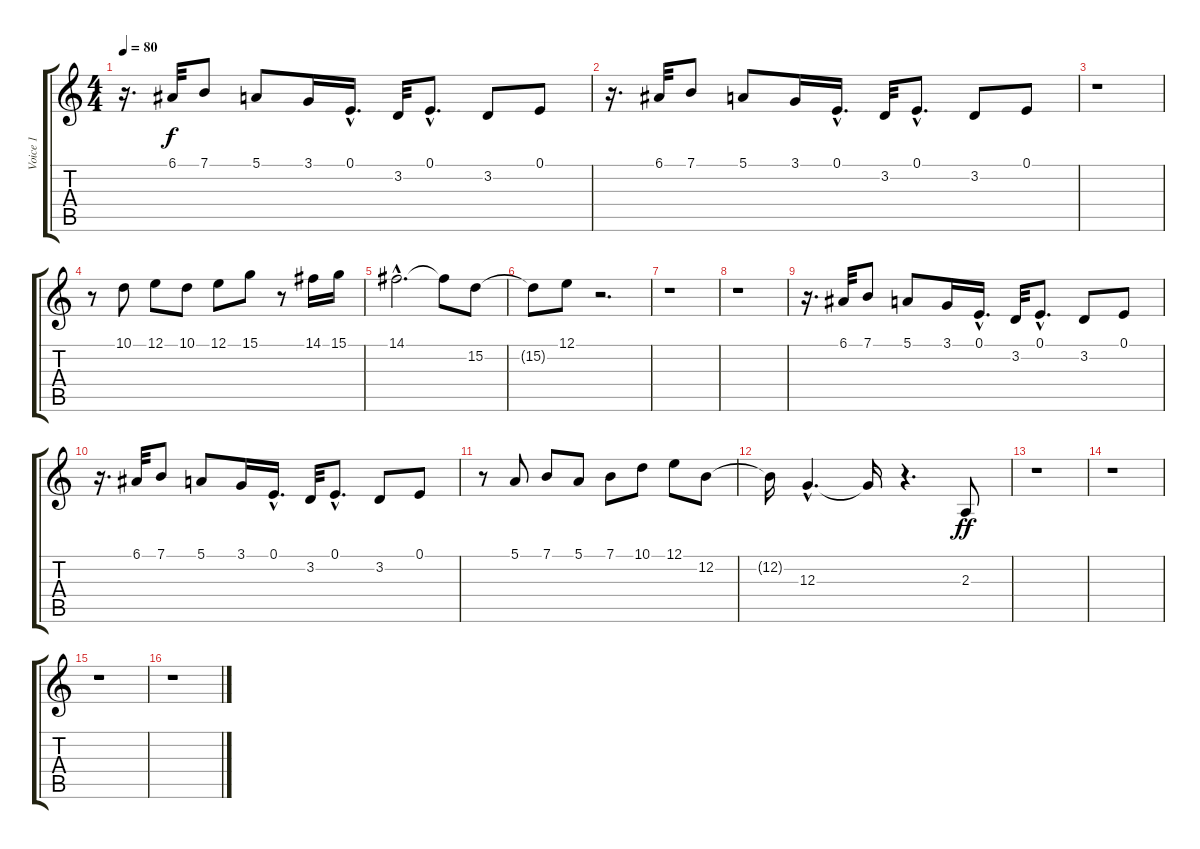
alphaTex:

\track ("Voice 1" "Voice 1") {instrument lead2sawtooth}
\staff {score tabs}
\tuning (E4 B3 G3 D3 A2 E2) {hide}
\ts (4 4)
\tempo 80
\clef g2
\ks c
r.16{d dy f} 6.1.32 7.1.8 5.1.8 3.1.16 0.1{hac}.16{d} 3.2.32 0.1{hac}.8{d} 3.2.8 0.1.8 |
r.16{d} 6.1.32 7.1.8 5.1.8 3.1.16 0.1{hac}.16{d} 3.2.32 0.1{hac}.8{d} 3.2.8 0.1.8 |
r.1 |
r.8 10.1.8 12.1.8 10.1.8 12.1.8 15.1.8 r.8 14.1.16 15.1.16 |
14.1{hac}.2{d} 14.1{t}.8 15.2.8 |
15.2{t}.8 12.1.8 r.2{d} |
r.1 |
r.1 |
r.16{d} 6.1.32 7.1.8 5.1.8 3.1.16 0.1{hac}.16{d} 3.2.32 0.1{hac}.8{d} 3.2.8 0.1.8 |
r.16{d} 6.1.32 7.1.8 5.1.8 3.1.16 0.1{hac}.16{d} 3.2.32 0.1{hac}.8{d} 3.2.8 0.1.8 |
r.8 5.1.8 7.1.8 5.1.8 7.1.8 10.1.8 12.1.8 12.2.8 |
12.2{t}.16 12.3{hac}.4{d} 12.3{t}.16 r.4{d} 2.3.8{dy ff instrument lead2sawtooth} |
r.1 |
r.1 |
r.1 |
r.1
